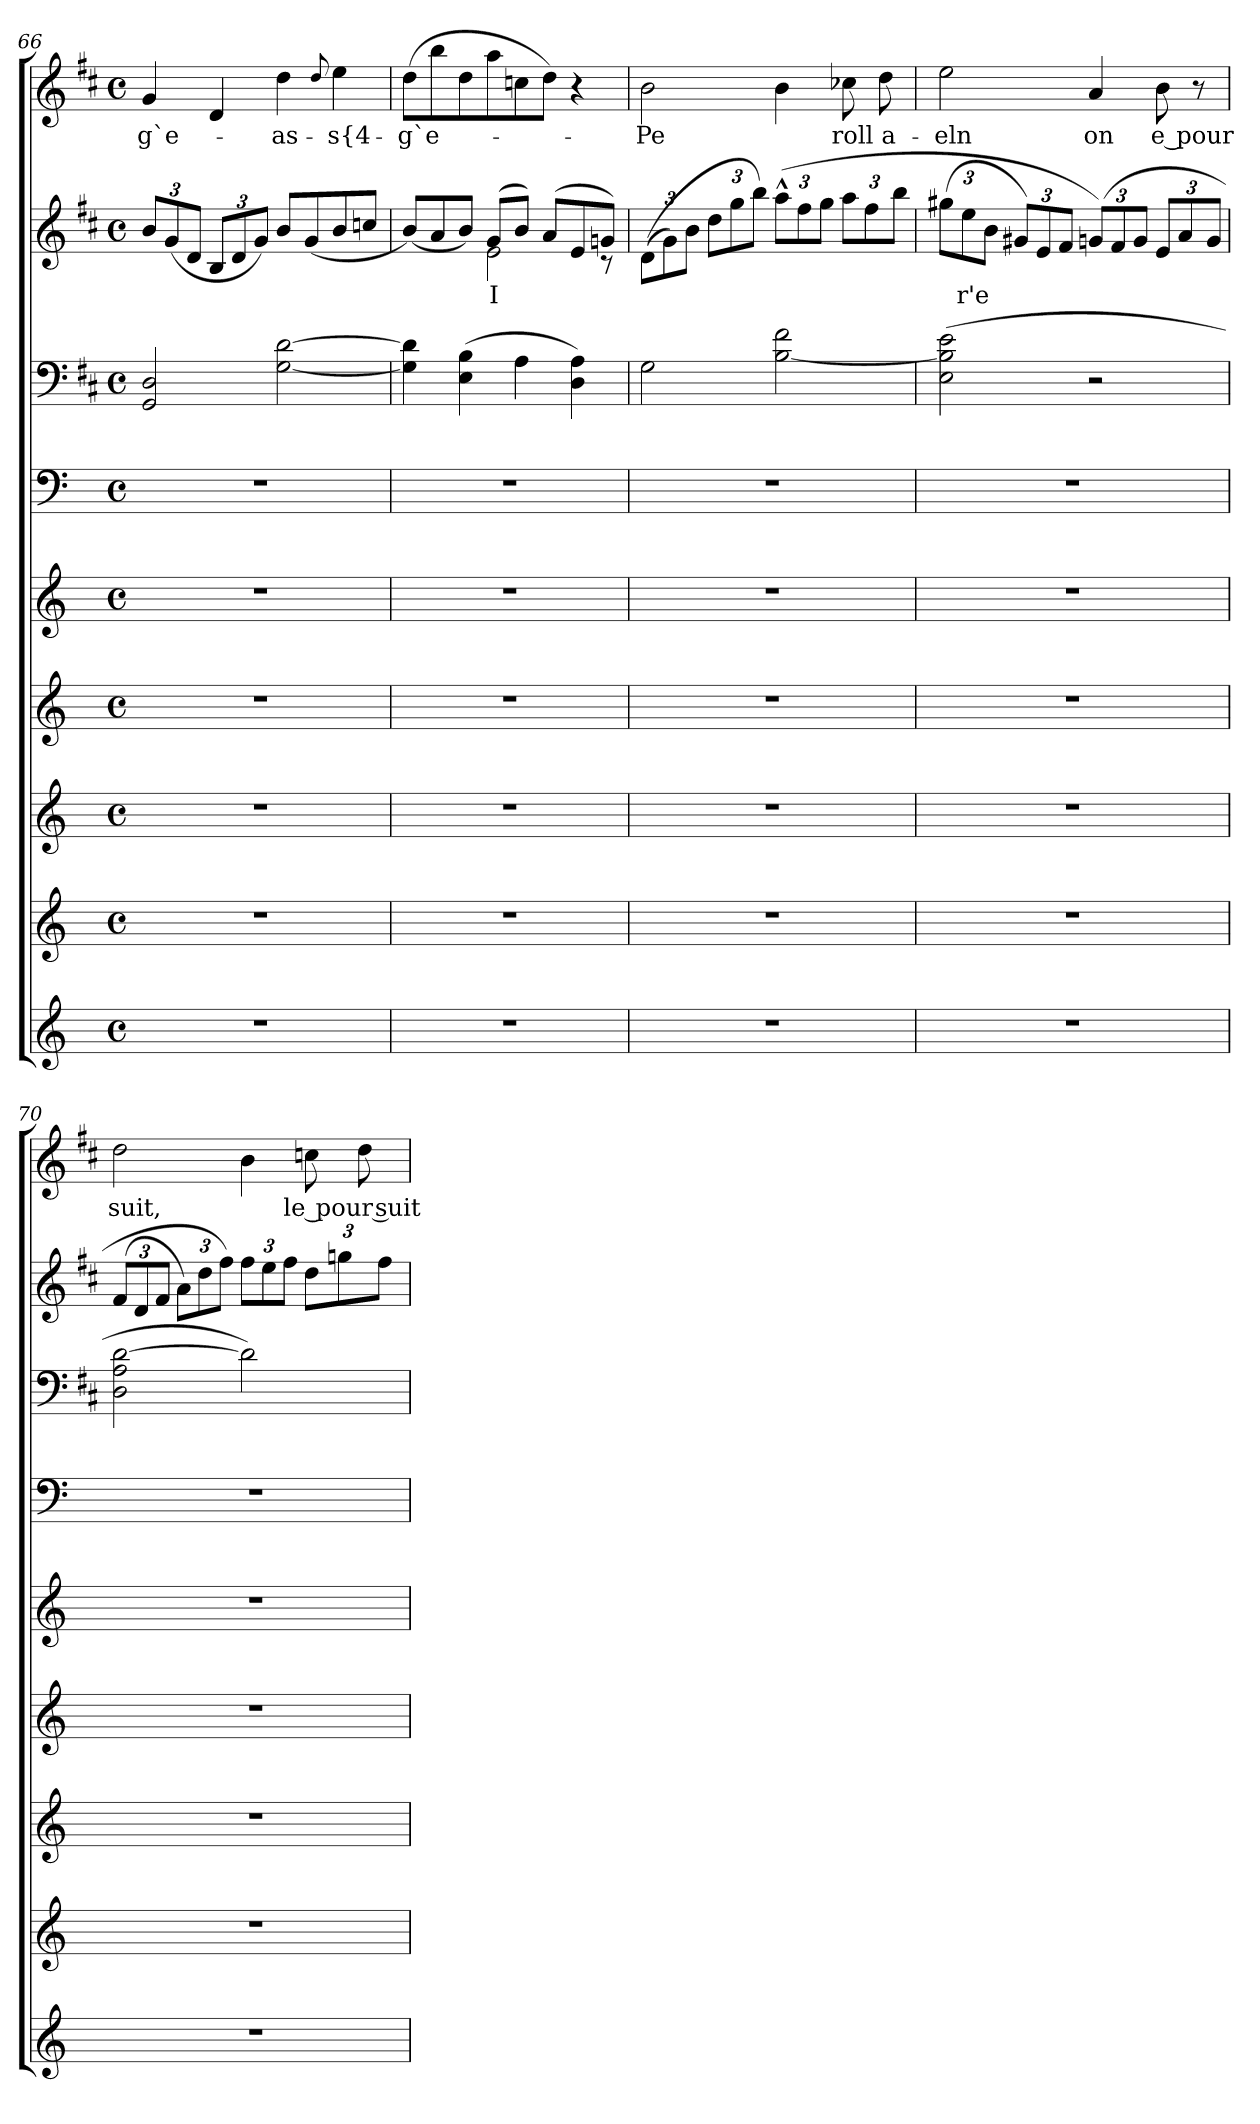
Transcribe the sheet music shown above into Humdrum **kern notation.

**kern	**kern	**kern	**kern	**kern	**kern	**kern	**kern	**text	**kern	**text
*part9	*part8	*part7	*part6	*part5	*part4	*part3	*part2	*part2	*part1	*part1
*staff9	*staff8	*staff7	*staff6	*staff5	*staff4	*staff3	*staff2	*staff2	*staff1	*staff1
*clefG2	*clefG2	*clefG2	*clefG2	*clefG2	*clefF4	*clefF4	*clefG2	*	*clefG2	*
*k[]	*k[]	*k[]	*k[]	*k[]	*k[]	*k[f#c#]	*k[f#c#]	*	*k[f#c#]	*
*C:	*C:	*C:	*C:	*C:	*C:	*D:	*D:	*	*D:	*
*M4/4	*M4/4	*M4/4	*M4/4	*M4/4	*M4/4	*M4/4	*M4/4	*	*M4/4	*
*met(c)	*met(c)	*met(c)	*met(c)	*met(c)	*met(c)	*met(c)	*met(c)	*	*met(c)	*
=66	=66	=66	=66	=66	=66	=66	=66	=66	=66	=66
1r	1r	1r	1r	1r	1r	2GG/ 2D/	12b/L	.	4g/	g`e-
.	.	.	.	.	.	.	(12g/	.	.	.
.	.	.	.	.	.	.	12d/J	.	.	.
.	.	.	.	.	.	.	12B/L	.	4d/	.
.	.	.	.	.	.	.	12d/	.	.	.
.	.	.	.	.	.	.	12g/J)	.	.	.
.	.	.	.	.	.	[2G\ [2d\	8b/L	.	4dd\	as-
.	.	.	.	.	.	.	(8g/	.	.	.
.	.	.	.	.	.	.	.	.	8qqdd/	.
.	.	.	.	.	.	.	8b/	.	4ee\	s{4-
.	.	.	.	.	.	.	8cc/J	.	.	.
!!LO:LB:g=z
=67	=67	=67	=67	=67	=67	=67	=67	=67	=67	=67
*	*	*	*	*	*	*	*^	*	*	*
1r	1r	1r	1r	1r	1r	4G]\ 4d]\	(8b/L)	4ryy	.	(8dd\L	g`e--
.	.	.	.	.	.	.	8a/	.	.	8bb\	.
.	.	.	.	.	.	(4E\ 4B\	8b/J)	8ryy	.	8dd\	.
.	.	.	.	.	.	.	(8g/L	(2e\	I	8aa\	.
.	.	.	.	.	.	4A\	8b/J)	.	.	8cc\	.
.	.	.	.	.	.	.	(8a/L	.	.	8dd\J)	.
.	.	.	.	.	.	4D\ 4A\)	8e/	.	.	4r	.
.	.	.	.	.	.	.	8gn/J)	8r	.	.	.
*	*	*	*	*	*	*	*v	*v	*	*	*
=68	=68	=68	=68	=68	=68	=68	=68	=68	=68	=68
1r	1r	1r	1r	1r	1r	2G\	((12d\L	.	2b\	Pe
.	.	.	.	.	.	.	12g\)	.	.	.
.	.	.	.	.	.	.	12b\J	.	.	.
.	.	.	.	.	.	.	12dd\L	.	.	.
.	.	.	.	.	.	.	12gg\	.	.	.
.	.	.	.	.	.	.	12bb\J)	.	.	.
.	.	.	.	.	.	[2B\ 2f#\	(12aa^^\L	.	4b\	.
.	.	.	.	.	.	.	12ff#\	.	.	.
.	.	.	.	.	.	.	12gg\J	.	.	.
.	.	.	.	.	.	.	12aa\L	.	8cc-X\	roll
.	.	.	.	.	.	.	12ff#\	.	.	.
.	.	.	.	.	.	.	.	.	8dd\	a-
.	.	.	.	.	.	.	12bb\J	.	.	.
=69	=69	=69	=69	=69	=69	=69	=69	=69	=69	=69
1r	1r	1r	1r	1r	1r	(2E\ 2B]\ 2e\	(12gg#X\L	.	2ee\	eln
.	.	.	.	.	.	.	12ee\	r'e	.	.
.	.	.	.	.	.	.	12b\J	.	.	.
.	.	.	.	.	.	.	12g#X/L)	.	.	.
.	.	.	.	.	.	.	12e/	.	.	.
.	.	.	.	.	.	.	12f#/J	.	.	.
.	.	.	.	.	.	2r	(12gn/L)	.	4a/	on
.	.	.	.	.	.	.	12f#/	.	.	.
.	.	.	.	.	.	.	12g/J	.	.	.
.	.	.	.	.	.	.	12e/L	.	8b\	e pour
.	.	.	.	.	.	.	12a/	.	.	.
.	.	.	.	.	.	.	.	.	8r	.
.	.	.	.	.	.	.	12g/J	.	.	.
!!LO:LB:g=z
=70	=70	=70	=70	=70	=70	=70	=70	=70	=70	=70
1r	1r	1r	1r	1r	1r	2D\ 2A\ [2d\	(12f#/L	.	2dd\	suit,
.	.	.	.	.	.	.	12d/	.	.	.
.	.	.	.	.	.	.	12f#/J	.	.	.
.	.	.	.	.	.	.	12a\L)	.	.	.
.	.	.	.	.	.	.	12dd\	.	.	.
.	.	.	.	.	.	.	12ff#\J)	.	.	.
.	.	.	.	.	.	2d\])	12ff#\L	.	4b\	.
.	.	.	.	.	.	.	12ee\	.	.	.
.	.	.	.	.	.	.	12ff#\J	.	.	.
.	.	.	.	.	.	.	12dd\L	.	8cc\	le pour suit-
.	.	.	.	.	.	.	12ggn\	.	.	.
.	.	.	.	.	.	.	.	.	8dd\	.
.	.	.	.	.	.	.	12ff#\J	.	.	.
=	=	=	=	=	=	=	=	=	=	=
*-	*-	*-	*-	*-	*-	*-	*-	*-	*-	*-
